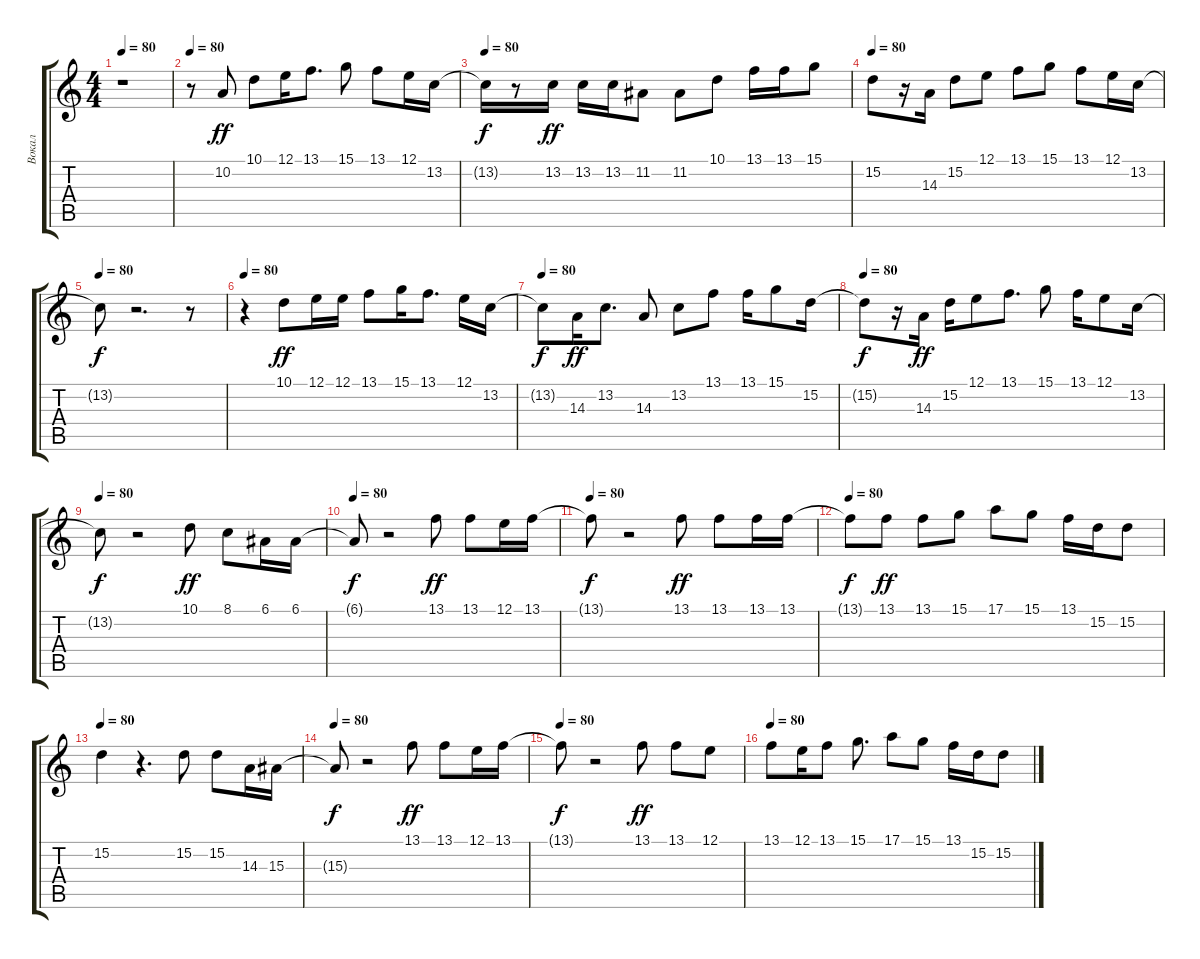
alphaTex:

\track ("Вокал" "Вокал") {instrument synthvoice}
\staff {score tabs}
\tuning (E4 B3 G3 D3 A2 E2) {hide}
\ts (4 4)
\tempo 80
\clef g2
\ks c
r.1{dy ff} |
\tempo 80
r.8 10.2.8 10.1.8 12.1.16 13.1.8{d} 15.1.8 13.1.8 12.1.16 13.2.16 |
\tempo 80
13.2{t}.16{dy f} r.8 13.2.16{dy ff} 13.2.16 13.2.16 11.2.8 11.2.8 10.1.8 13.1.16 13.1.16 15.1.8 |
\tempo 80
15.2.8 r.16 14.3.16 15.2.8 12.1.8 13.1.8 15.1.8 13.1.8 12.1.16 13.2.16 |
\tempo 80
13.2{t}.8{dy f} r.2{d} r.8 |
\tempo 80
r.4 10.1.8{dy ff} 12.1.16 12.1.16 13.1.8 15.1.16 13.1.8{d} 12.1.16 13.2.16 |
\tempo 80
13.2{t}.8{dy f} 14.3.16{dy ff} 13.2.8{d} 14.3.8 13.2.8 13.1.8 13.1.16 15.1.8 15.2.16 |
\tempo 80
15.2{t}.8{dy f} r.16 14.3.16{dy ff} 15.2.16 12.1.8 13.1.8{d} 15.1.8 13.1.16 12.1.8 13.2.16 |
\tempo 80
13.2{t}.8{dy f} r.2 10.1.8{dy ff} 8.1.8 6.1.16 6.1.16 |
\tempo 80
6.1{t}.8{dy f} r.2 13.1.8{dy ff} 13.1.8 12.1.16 13.1.16 |
\tempo 80
13.1{t}.8{dy f} r.2 13.1.8{dy ff} 13.1.8 13.1.16 13.1.16 |
\tempo 80
13.1{t}.8{dy f} 13.1.8{dy ff} 13.1.8 15.1.8 17.1.8 15.1.8 13.1.16 15.2.16 15.2.8 |
\tempo 80
15.2.4 r.4{d} 15.2.8 15.2.8 14.3.16 15.3.16 |
\tempo 80
15.3{t}.8{dy f} r.2 13.1.8{dy ff} 13.1.8 12.1.16 13.1.16 |
\tempo 80
13.1{t}.8{dy f} r.2 13.1.8{dy ff} 13.1.8 12.1.8 |
\tempo 80
13.1.8 12.1.16 13.1.8 15.1.8{d} 17.1.8 15.1.8 13.1.16 15.2.16 15.2.8
